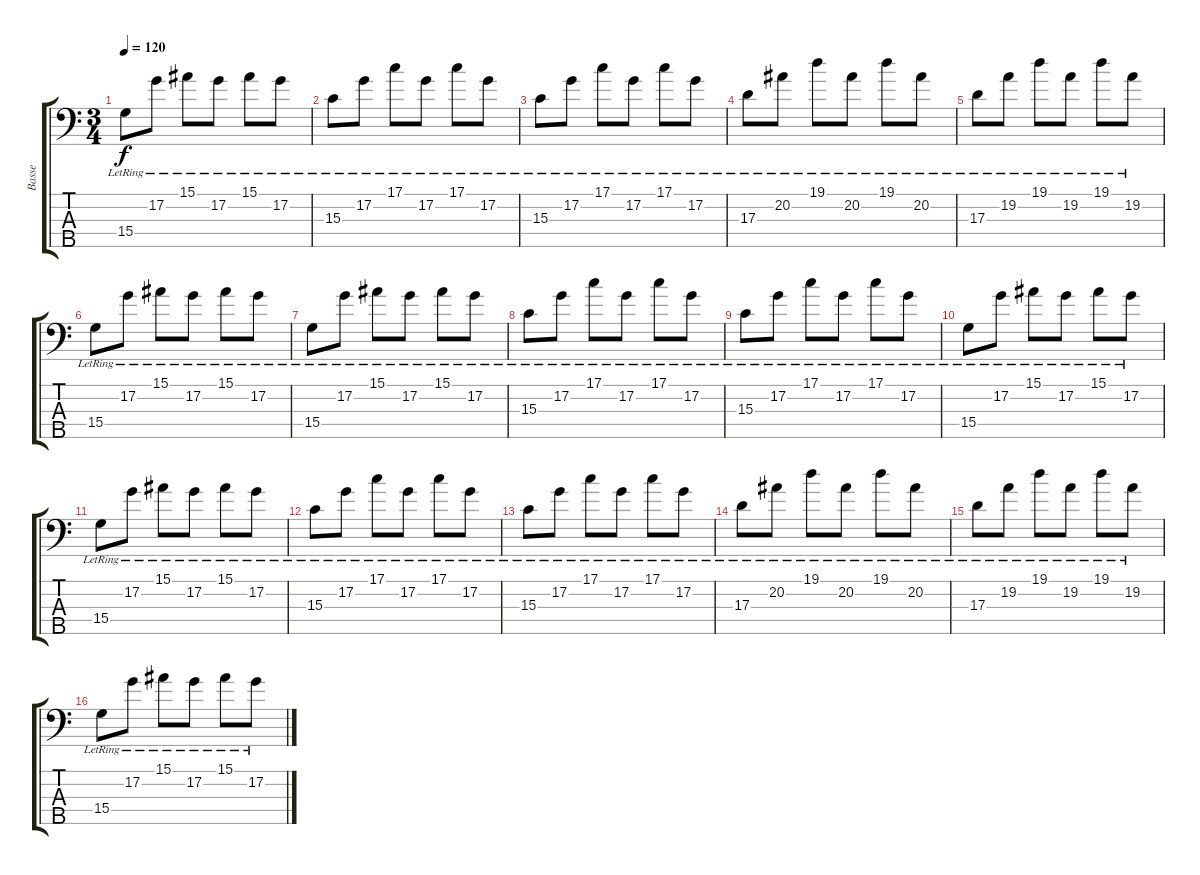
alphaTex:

\track ("Basse" "Basse") {instrument electricbassfinger}
\staff {score tabs}
\tuning (G2 D2 A1 E1 B0) {hide}
\ts (3 4)
\tempo 120
\clef f4
\ks c
15.4{lr}.8{dy f} 17.2{lr}.8 15.1{lr}.8 17.2{lr}.8 15.1{lr}.8 17.2{lr}.8 |
15.3{lr}.8 17.2{lr}.8 17.1{lr}.8 17.2{lr}.8 17.1{lr}.8 17.2{lr}.8 |
15.3{lr}.8 17.2{lr}.8 17.1{lr}.8 17.2{lr}.8 17.1{lr}.8 17.2{lr}.8 |
17.3{lr}.8 20.2{lr}.8 19.1{lr}.8 20.2{lr}.8 19.1{lr}.8 20.2{lr}.8 |
17.3{lr}.8 19.2{lr}.8 19.1{lr}.8 19.2{lr}.8 19.1{lr}.8 19.2{lr}.8 |
15.4{lr}.8{instrument electricbassfinger} 17.2{lr}.8 15.1{lr}.8 17.2{lr}.8 15.1{lr}.8 17.2{lr}.8 |
15.4{lr}.8 17.2{lr}.8 15.1{lr}.8 17.2{lr}.8 15.1{lr}.8 17.2{lr}.8 |
15.3{lr}.8 17.2{lr}.8 17.1{lr}.8 17.2{lr}.8 17.1{lr}.8 17.2{lr}.8 |
15.3{lr}.8 17.2{lr}.8 17.1{lr}.8 17.2{lr}.8 17.1{lr}.8 17.2{lr}.8 |
15.4{lr}.8 17.2{lr}.8 15.1{lr}.8 17.2{lr}.8 15.1{lr}.8 17.2{lr}.8 |
15.4{lr}.8 17.2{lr}.8 15.1{lr}.8 17.2{lr}.8 15.1{lr}.8 17.2{lr}.8 |
15.3{lr}.8 17.2{lr}.8 17.1{lr}.8 17.2{lr}.8 17.1{lr}.8 17.2{lr}.8 |
15.3{lr}.8 17.2{lr}.8 17.1{lr}.8 17.2{lr}.8 17.1{lr}.8 17.2{lr}.8 |
17.3{lr}.8 20.2{lr}.8 19.1{lr}.8 20.2{lr}.8 19.1{lr}.8 20.2{lr}.8 |
17.3{lr}.8 19.2{lr}.8 19.1{lr}.8 19.2{lr}.8 19.1{lr}.8 19.2{lr}.8 |
15.4{lr}.8 17.2{lr}.8 15.1{lr}.8 17.2{lr}.8 15.1{lr}.8 17.2{lr}.8
